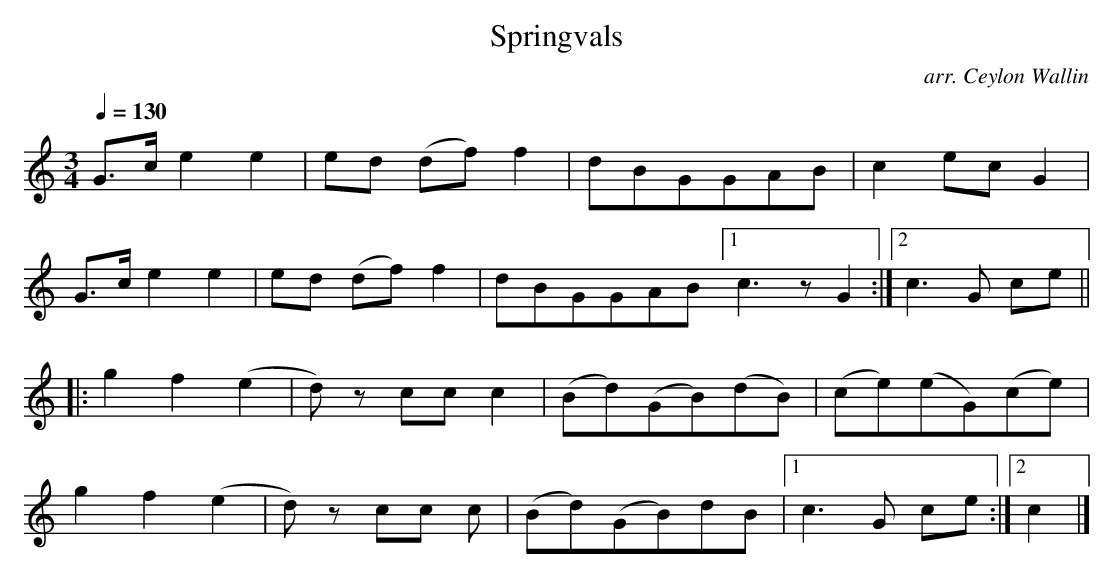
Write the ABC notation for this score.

X:1
T:Springvals
C:arr. Ceylon Wallin
M:3/4
L:1/8
Q:1/4=130
K:Cmaj clef=treble
G>c e2 e2 | ed (df) f2 | dBGGAB | c2 ec G2 |
G>c e2 e2 | ed (df) f2 | dBGGAB  [1 c3 z G2 :|  [2 c3 G ce ||
|: g2 f2 (e2|d) z cc c2 | (Bd)(GB)(dB) | (ce)(eG)(ce) |
g2 f2 (e2|d) z cc c | (Bd)(GB)dB |  [1 c3 G ce :|  [2 c2 |]
